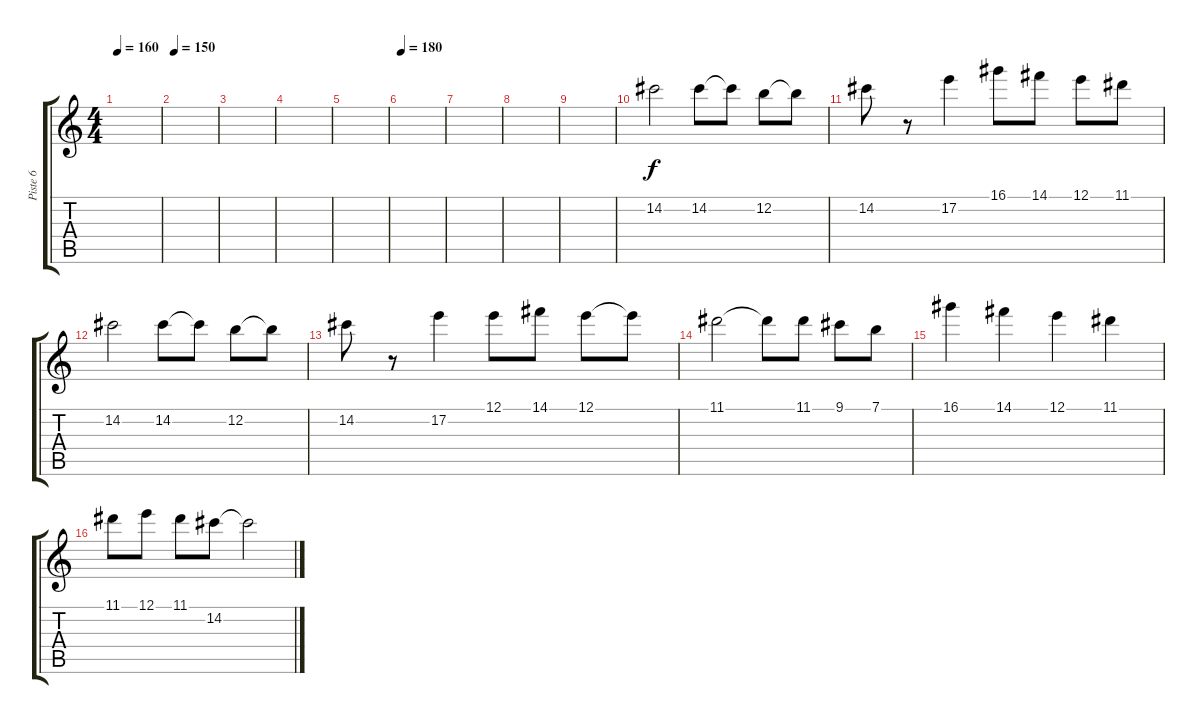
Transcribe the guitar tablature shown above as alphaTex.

\track ("Piste 6" "Piste 6") {instrument distortionguitar}
\staff {score tabs}
\tuning (E4 B3 G3 D3 A2 E2) {hide}
\ts (4 4)
\tempo 160
\clef g2
\ks c
|
\tempo 150
|
|
|
|
\tempo 180
|
|
|
|
14.2.2 14.2.8 14.2{t}.8 12.2.8 12.2{t}.8 |
14.2.8 r.8 17.2.4 16.1.8 14.1.8 12.1.8 11.1.8 |
14.2.2 14.2.8 14.2{t}.8 12.2.8 12.2{t}.8 |
14.2.8 r.8 17.2.4 12.1.8 14.1.8 12.1.8 12.1{t}.8 |
11.1.2 11.1{t}.8 11.1.8 9.1.8 7.1.8 |
16.1.4 14.1.4 12.1.4 11.1.4 |
11.1.8 12.1.8 11.1.8 14.2.8 14.2{t}.2
